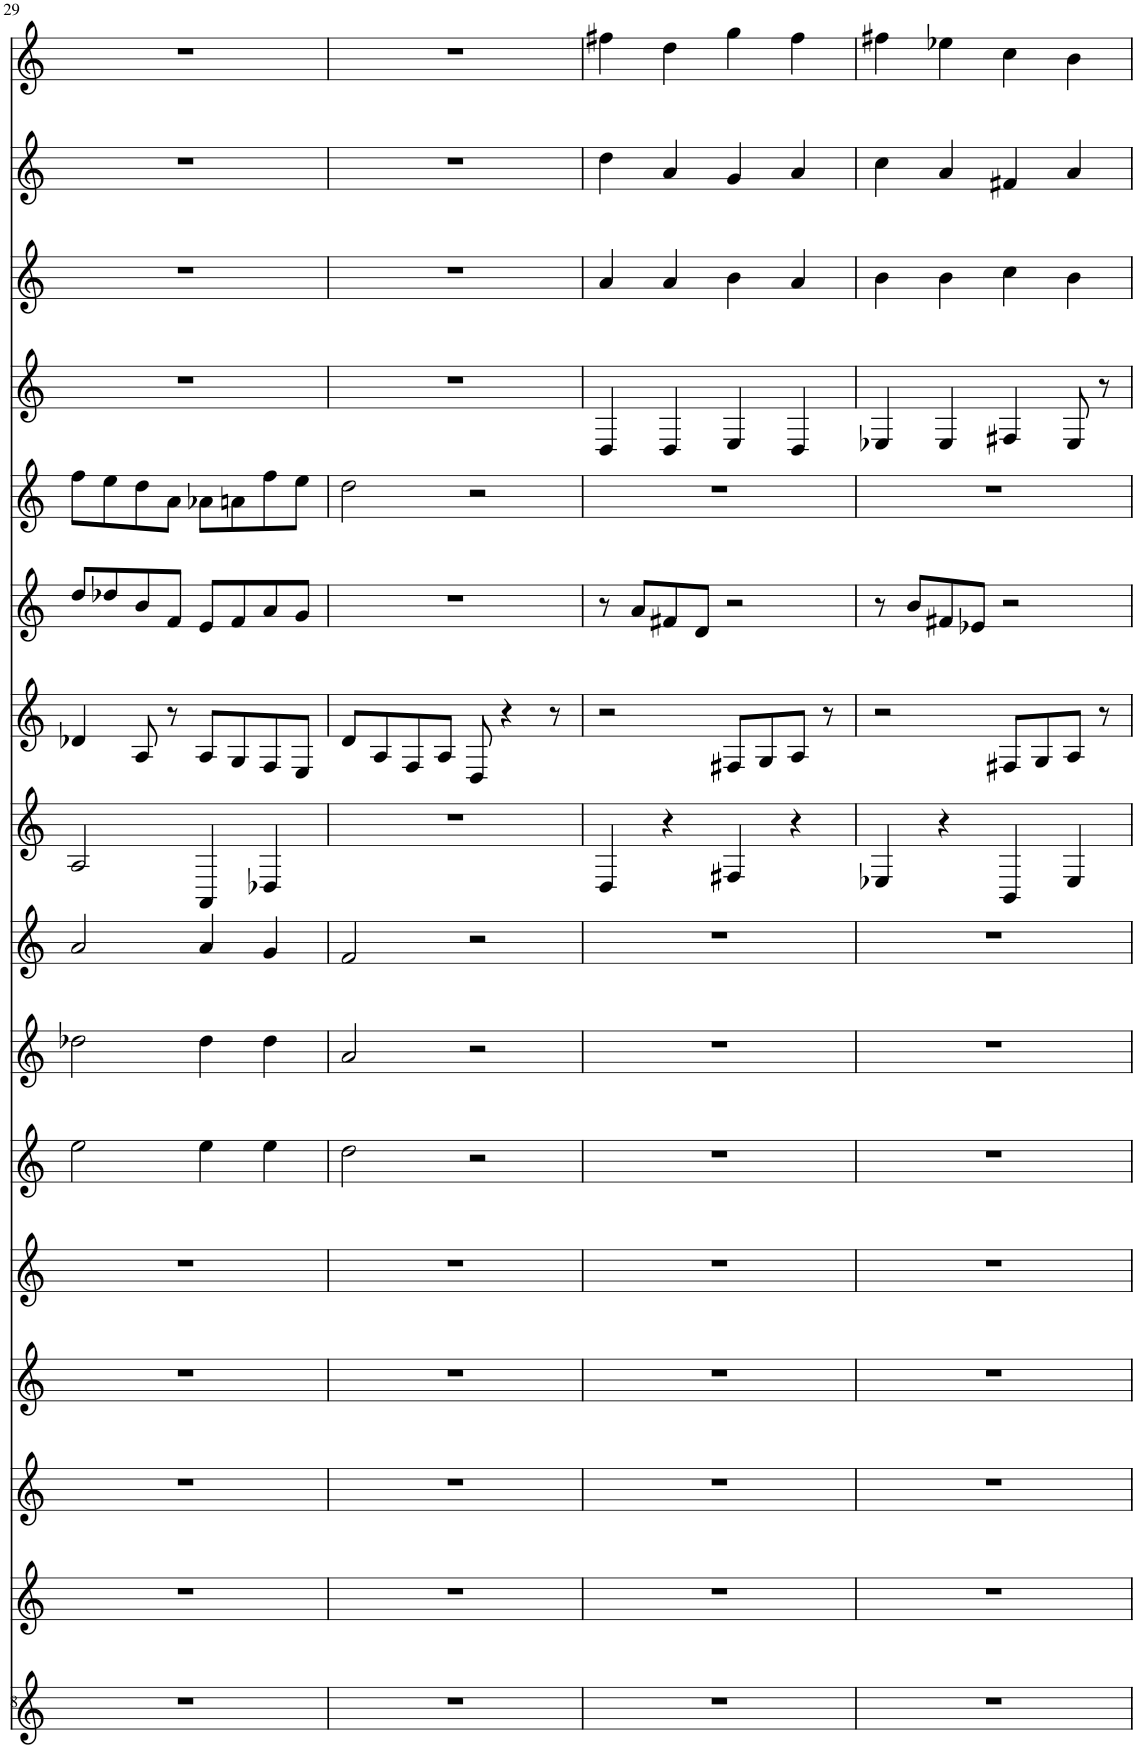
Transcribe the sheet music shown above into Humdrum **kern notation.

**kern	**kern	**kern	**kern	**kern	**kern	**kern	**kern	**kern	**kern	**kern	**kern	**kern	**kern	**kern	**kern
*part16	*part15	*part14	*part13	*part12	*part11	*part10	*part9	*part8	*part7	*part6	*part5	*part4	*part3	*part2	*part1
*staff16	*staff15	*staff14	*staff13	*staff12	*staff11	*staff10	*staff9	*staff8	*staff7	*staff6	*staff5	*staff4	*staff3	*staff2	*staff1
*I"posaune	*I"horn 2	*I"horn 1	*I"fluegel	*I"fagott	*I"clarin	*I"oboe	*I"floete	*I"baesser	*I"chelli	*I"bratschen	*I"geigen	*I"bass	*I"tenor	*I"alt	*I"sopran
*	*	*	*	*	*	*	*	*	*	*	*	*I'B	*I'T	*I'A	*I'S
!!LO:PB:g=z
*clefG2	*clefG2	*clefG2	*clefG2	*clefG2	*clefG2	*clefG2	*clefG2	*clefG2	*clefG2	*clefG2	*clefG2	*clefG2	*clefG2	*clefG2	*clefG2
*	*	*	*Trd7c12	*	*	*	*	*	*	*Trd12c21	*Trd8c14	*	*	*	*
*k[]	*k[]	*k[]	*k[]	*k[]	*k[]	*k[]	*k[]	*k[]	*k[]	*k[]	*k[]	*k[]	*k[]	*k[]	*k[]
*M4/4	*M4/4	*M4/4	*M4/4	*M4/4	*M4/4	*M4/4	*M4/4	*M4/4	*M4/4	*M4/4	*M4/4	*M4/4	*M4/4	*M4/4	*M4/4
=29	=29	=29	=29	=29	=29	=29	=29	=29	=29	=29	=29	=29	=29	=29	=29
1r	1r	1r	1r	1r	2ee\	2dd-X\	2a/	2A/	4d-X/	8dd/L	8ff\L	1r	1r	1r	1r
.	.	.	.	.	.	.	.	.	.	8dd-X/	8ee\	.	.	.	.
.	.	.	.	.	.	.	.	.	8A/	8b/	8dd\	.	.	.	.
.	.	.	.	.	.	.	.	.	8r	8f/J	8a\J	.	.	.	.
.	.	.	.	.	4ee\	4dd-\	4a/	4AA/	8A/L	8e/L	8a-X\L	.	.	.	.
.	.	.	.	.	.	.	.	.	8G/	8f/	8an\	.	.	.	.
.	.	.	.	.	4ee\	4dd-\	4g/	4D-X/	8F/	8a/	8ff\	.	.	.	.
.	.	.	.	.	.	.	.	.	8E/J	8g/J	8ee\J	.	.	.	.
=30	=30	=30	=30	=30	=30	=30	=30	=30	=30	=30	=30	=30	=30	=30	=30
1r	1r	1r	1r	1r	2dd\	2a/	2f/	1r	8d/L	1r	2dd\	1r	1r	1r	1r
.	.	.	.	.	.	.	.	.	8A/	.	.	.	.	.	.
.	.	.	.	.	.	.	.	.	8F/	.	.	.	.	.	.
.	.	.	.	.	.	.	.	.	8A/J	.	.	.	.	.	.
.	.	.	.	.	2r	2r	2r	.	8D/	.	2r	.	.	.	.
.	.	.	.	.	.	.	.	.	4r	.	.	.	.	.	.
.	.	.	.	.	.	.	.	.	8r	.	.	.	.	.	.
=31	=31	=31	=31	=31	=31	=31	=31	=31	=31	=31	=31	=31	=31	=31	=31
1r	1r	1r	1r	1r	1r	1r	1r	4D/	2r	8r	1r	4D/	4a/	4dd\	4ff#X\
.	.	.	.	.	.	.	.	.	.	8a/L	.	.	.	.	.
.	.	.	.	.	.	.	.	4r	.	8f#X/	.	4D/	4a/	4a/	4dd\
.	.	.	.	.	.	.	.	.	.	8d/J	.	.	.	.	.
.	.	.	.	.	.	.	.	4F#X/	8F#X/L	2r	.	4E/	4b\	4g/	4gg\
.	.	.	.	.	.	.	.	.	8G/	.	.	.	.	.	.
.	.	.	.	.	.	.	.	4r	8A/J	.	.	4D/	4a/	4a/	4ff#\
.	.	.	.	.	.	.	.	.	8r	.	.	.	.	.	.
=32	=32	=32	=32	=32	=32	=32	=32	=32	=32	=32	=32	=32	=32	=32	=32
1r	1r	1r	1r	1r	1r	1r	1r	4E-X/	2r	8r	1r	4E-X/	4b\	4cc\	4ff#X\
.	.	.	.	.	.	.	.	.	.	8b/L	.	.	.	.	.
.	.	.	.	.	.	.	.	4r	.	8f#X/	.	4E-/	4b\	4a/	4ee-X\
.	.	.	.	.	.	.	.	.	.	8e-X/J	.	.	.	.	.
.	.	.	.	.	.	.	.	4BB/	8F#X/L	2r	.	4F#X/	4cc\	4f#X/	4cc\
.	.	.	.	.	.	.	.	.	8G/	.	.	.	.	.	.
.	.	.	.	.	.	.	.	4E-/	8A/J	.	.	8E-/	4b\	4a/	4b\
.	.	.	.	.	.	.	.	.	8r	.	.	8r	.	.	.
=	=	=	=	=	=	=	=	=	=	=	=	=	=	=	=
*-	*-	*-	*-	*-	*-	*-	*-	*-	*-	*-	*-	*-	*-	*-	*-
